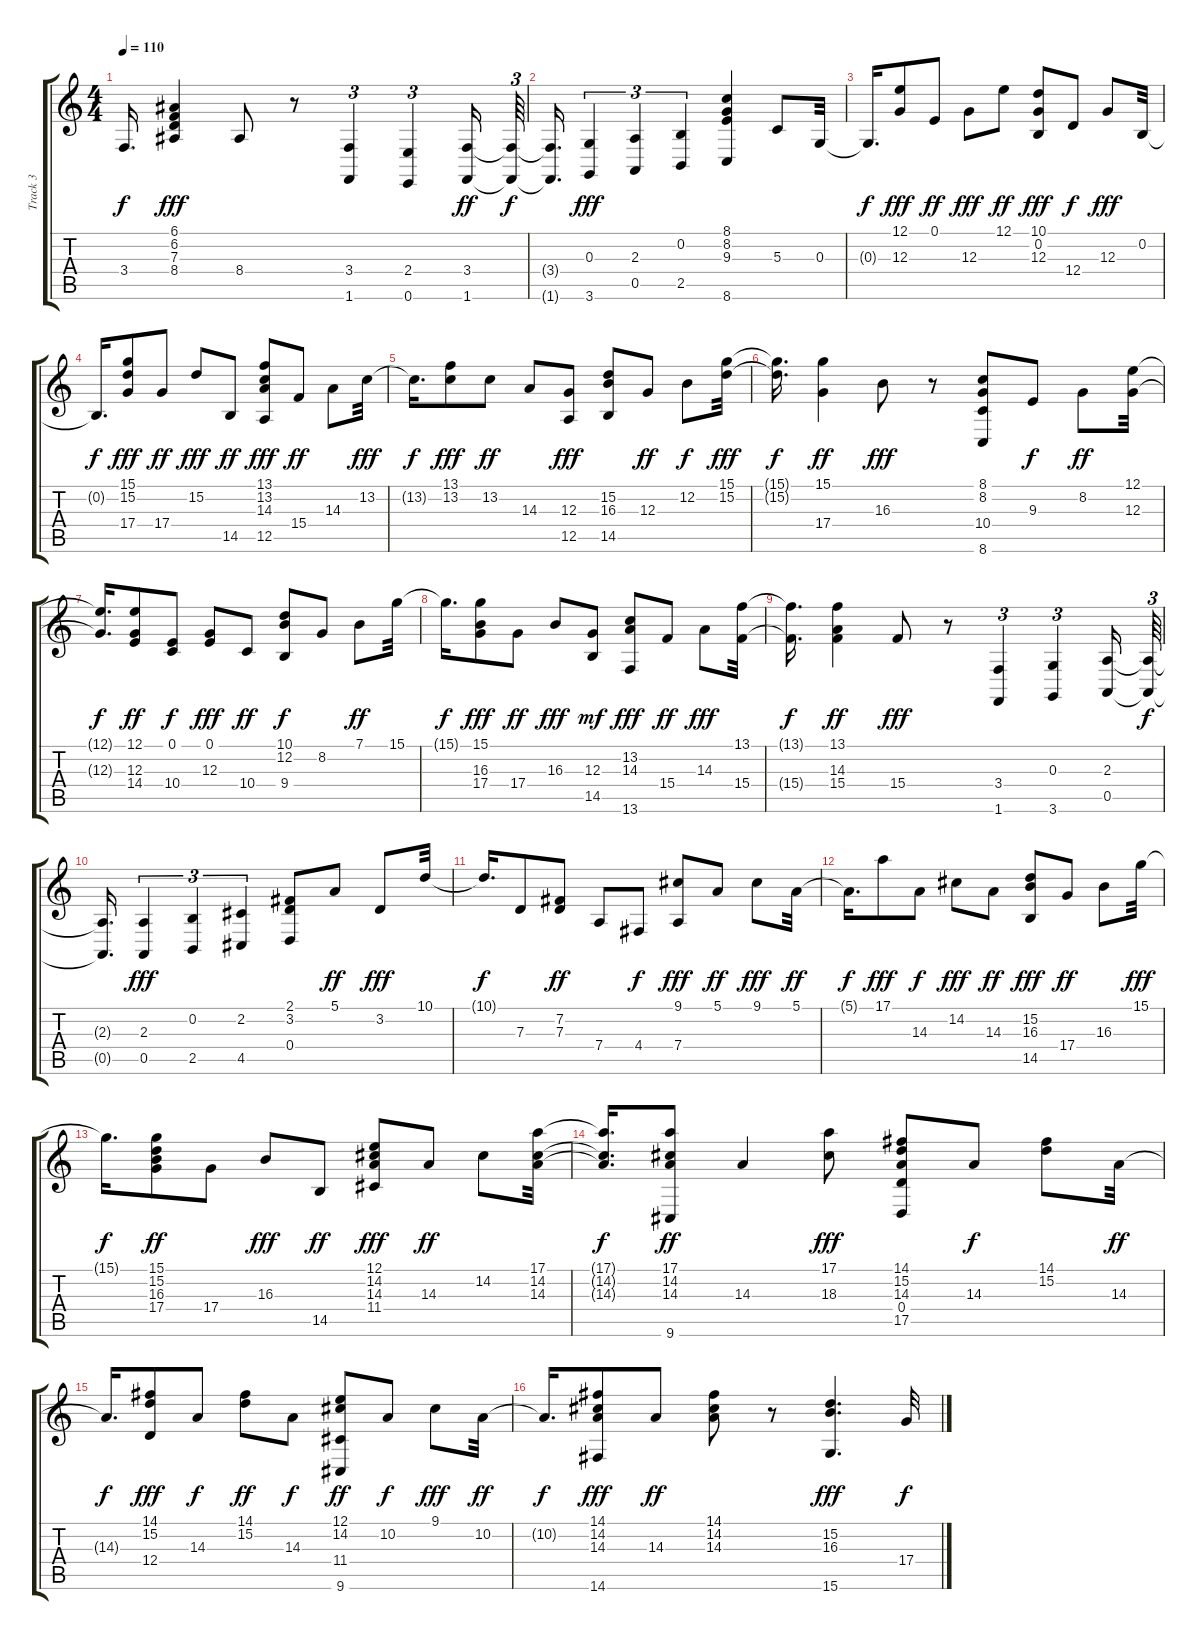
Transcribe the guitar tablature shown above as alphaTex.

\track ("Track 3" "Track 3") {instrument acousticgrandpiano}
\staff {score tabs}
\tuning (E4 B3 G3 D3 A2 E2) {hide}
\ts (4 4)
\tempo 110
\clef g2
\ks c
3.4{t}.16{d dy f} (6.1 6.2 7.3 8.4).4{dy fff} 8.4.8 r.8 (3.4 1.6).4{tu (3 2)} (2.4 0.6).4{tu (3 2)} (3.4 1.6).16{dy ff} (3.4{t} 1.6{t}).64{tu (3 2) dy f} |
(3.4{t} 1.6{t}).16{d} (0.3 3.6).4{tu (3 2) dy fff} (2.3 0.5).4{tu (3 2)} (0.2 2.5).4{tu (3 2)} (8.1 8.2 9.3 8.6).4 5.3.8 0.3.32 |
0.3{t}.16{d dy f} (12.1 12.3).8{dy fff} 0.1.8{dy ff} 12.3.8{dy fff} 12.1.8{dy ff} (10.1 0.2 12.3).8{dy fff} 12.4.8{dy f} 12.3.8{dy fff} 0.2.32 |
0.2{t}.16{d dy f} (15.1 15.2 17.4).8{dy fff} 17.4.8{dy ff} 15.2.8{dy fff} 14.5.8{dy ff} (13.1 13.2 14.3 12.5).8{dy fff} 15.4.8{dy ff} 14.3.8 13.2.32{dy fff} |
13.2{t}.16{d dy f} (13.1 13.2).8{dy fff} 13.2.8{dy ff} 14.3.8 (12.3 12.5).8{dy fff} (15.2 16.3 14.5).8 12.3.8{dy ff} 12.2.8{dy f} (15.1 15.2).32{dy fff} |
(15.1{t} 15.2{t}).16{d dy f} (15.1 17.4).4{dy ff} 16.3.8{dy fff} r.8 (8.1 8.2 10.4 8.6).8 9.3.8{dy f} 8.2.8{dy ff} (12.1 12.3).32 |
(12.1{t} 12.3{t}).16{d dy f} (12.1 12.3 14.4).8{dy ff} (0.1 10.4).8{dy f} (0.1 12.3).8{dy fff} 10.4.8{dy ff} (10.1 12.2 9.4).8{dy f} 8.2.8 7.1.8{dy ff} 15.1.32 |
15.1{t}.16{d dy f} (15.1 16.3 17.4).8{dy fff} 17.4.8{dy ff} 16.3.8{dy fff} (12.3 14.5).8{dy mf} (13.2 14.3 13.6).8{dy fff} 15.4.8{dy ff} 14.3.8{dy fff} (13.1 15.4).32 |
(13.1{t} 15.4{t}).16{d dy f} (13.1 14.3 15.4).4{dy ff} 15.4.8{dy fff} r.8 (3.4 1.6).4{tu (3 2)} (0.3 3.6).4{tu (3 2)} (2.3 0.5).16 (2.3{t} 0.5{t}).64{tu (3 2) dy f} |
(2.3{t} 0.5{t}).16{d} (2.3 0.5).4{tu (3 2) dy fff} (0.2 2.5).4{tu (3 2)} (2.2 4.5).4{tu (3 2)} (2.1 3.2 0.4).8 5.1.8{dy ff} 3.2.8{dy fff} 10.1.32 |
10.1{t}.16{d dy f} 7.3.8 (7.2 7.3).8{dy ff} 7.4.8 4.4.8{dy f} (9.1 7.4).8{dy fff} 5.1.8{dy ff} 9.1.8{dy fff} 5.1.32{dy ff} |
5.1{t}.16{d dy f} 17.1.8{dy fff} 14.3.8{dy f} 14.2.8{dy fff} 14.3.8{dy ff} (15.2 16.3 14.5).8{dy fff} 17.4.8{dy ff} 16.3.8 15.1.32{dy fff} |
15.1{t}.16{d dy f} (15.1 15.2 16.3 17.4).8{dy ff} 17.4.8 16.3.8{dy fff} 14.5.8{dy ff} (12.1 14.2 14.3 11.4).8{dy fff} 14.3.8{dy ff} 14.2.8 (17.1 14.2 14.3).32 |
(17.1{t} 14.2{t} 14.3{t}).16{d dy f} (17.1 14.2 14.3 9.6).8{dy ff} 14.3.4 (17.1 18.3).8{dy fff} (14.1 15.2 14.3 0.4 17.5).8 14.3.8{dy f} (14.1 15.2).8 14.3.32{dy ff} |
14.3{t}.16{d dy f} (14.1 15.2 12.4).8{dy fff} 14.3.8{dy f} (14.1 15.2).8{dy ff} 14.3.8{dy f} (12.1 14.2 11.4 9.6).8{dy ff} 10.2.8{dy f} 9.1.8{dy fff} 10.2.32{dy ff} |
10.2{t}.16{d dy f} (14.1 14.2 14.3 14.6).8{dy fff} 14.3.8{dy ff} (14.1 14.2 14.3).8 r.8 (15.2 16.3 15.6).4{d dy fff} 17.4.32{dy f}
